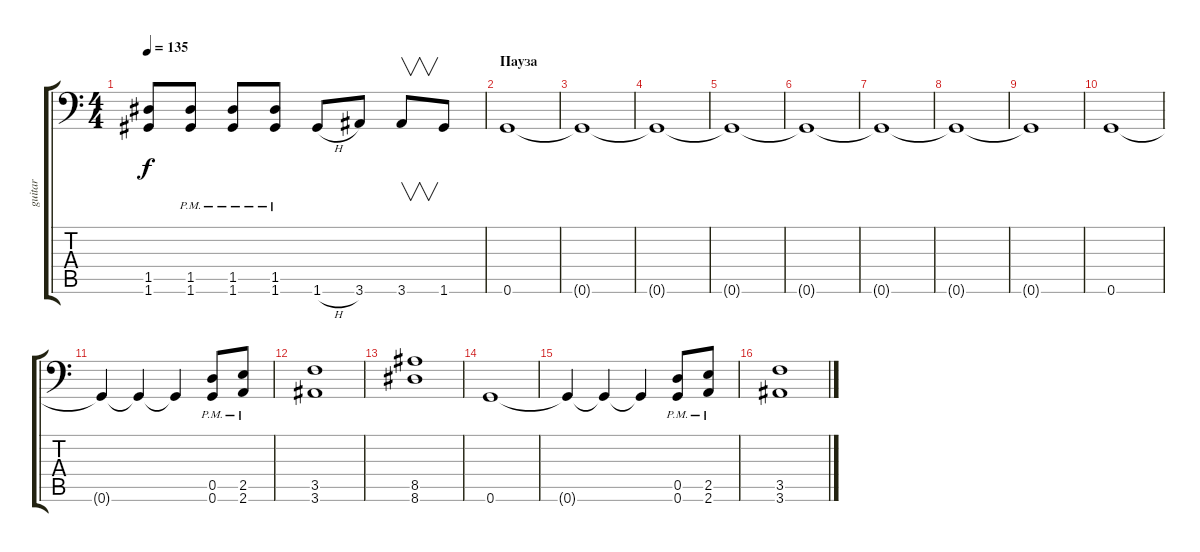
\track ("guitar" "guitar") {instrument distortionguitar}
\staff {score tabs}
\tuning (A3 E3 C3 G2 D2 G1) {hide}
\ts (4 4)
\tempo 135
\clef f4
\ks c
(1.5 1.6).8{dy f} (1.5{pm} 1.6{pm}).8 (1.5{pm} 1.6{pm}).8 (1.5{pm} 1.6{pm}).8 1.6{h}.8 3.6.8 3.6.8{v} 1.6.8 |
\section ("" "Пауза")
0.6.1 |
0.6{t}.1 |
0.6{t}.1 |
0.6{t}.1 |
0.6{t}.1 |
0.6{t}.1 |
0.6{t}.1 |
0.6{t}.1 |
0.6.1 |
0.6{t}.4 0.6{t}.4 0.6{t}.4 (0.5{pm} 0.6{pm}).8 (2.5{pm} 2.6{pm}).8 |
(3.5 3.6).1 |
(8.5 8.6).1 |
0.6.1 |
0.6{t}.4 0.6{t}.4 0.6{t}.4 (0.5{pm} 0.6{pm}).8 (2.5{pm} 2.6{pm}).8 |
(3.5 3.6).1
